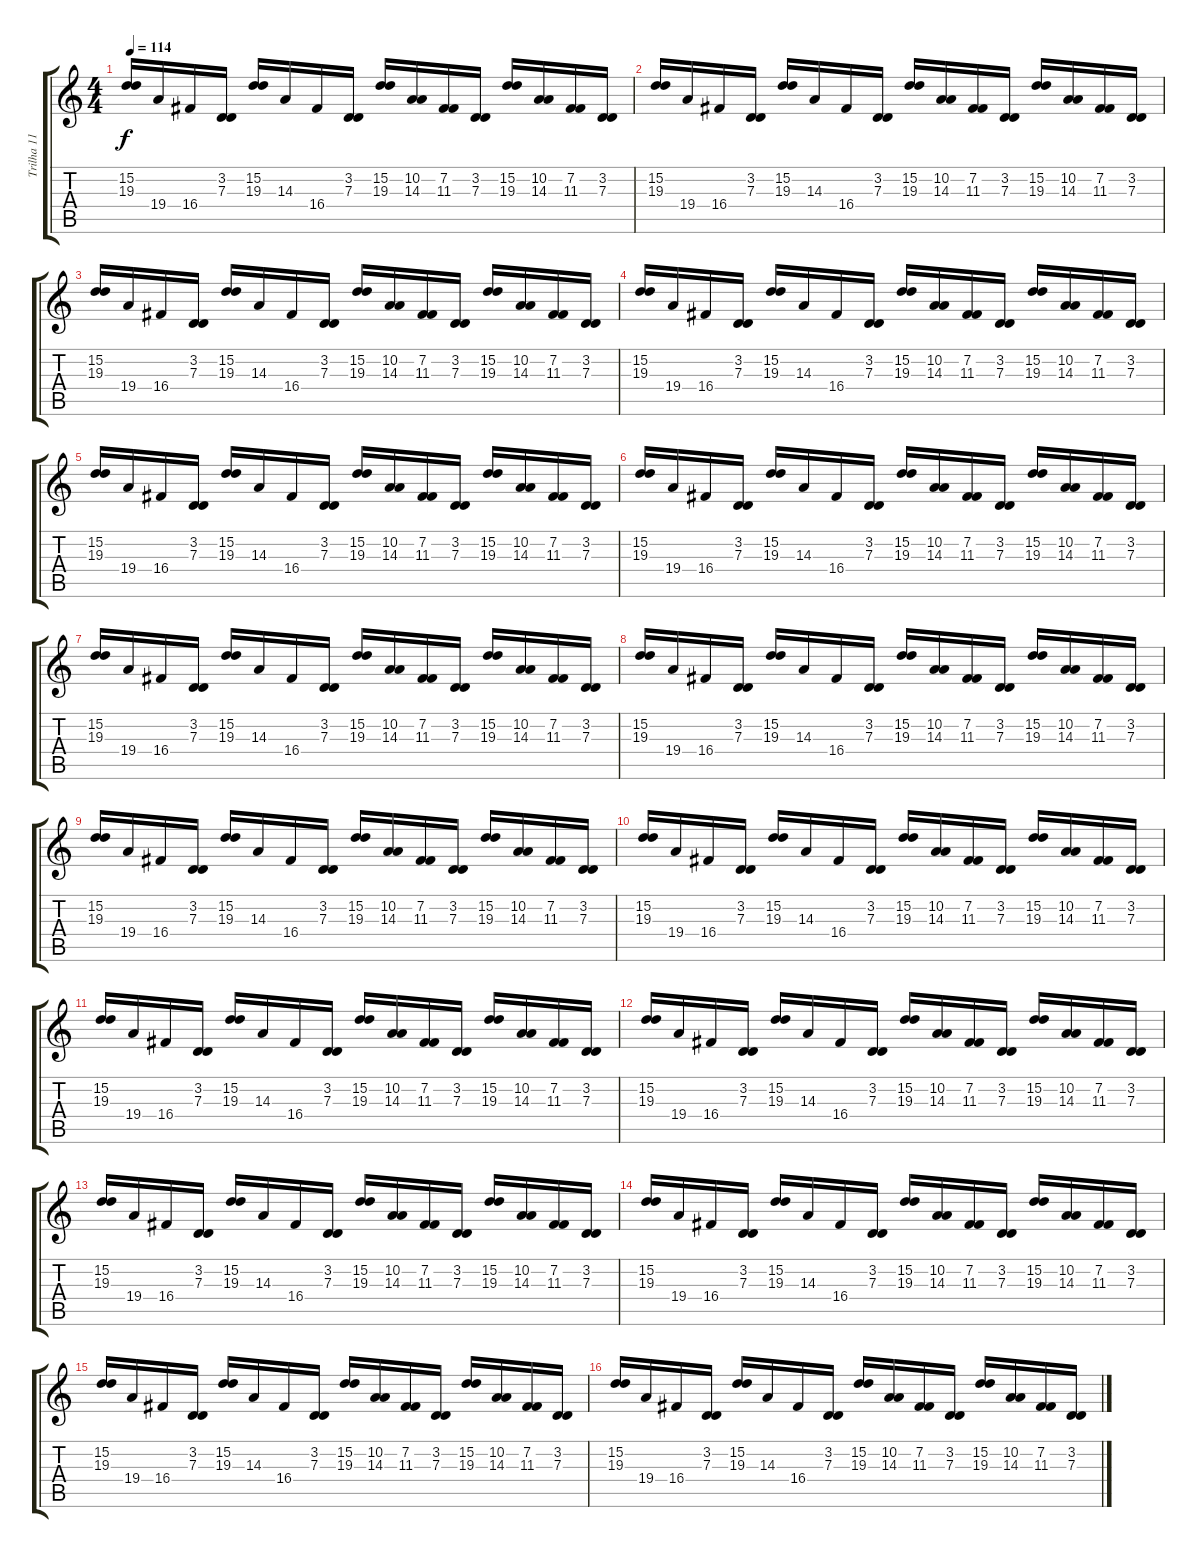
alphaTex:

\track ("Trilha 11" "Trilha 11") {instrument musicbox}
\staff {score tabs}
\tuning (E4 B3 G3 D3 A2 E2) {hide}
\ts (4 4)
\tempo 114
\clef g2
\ks c
(15.2 19.3).16{dy f} 19.4.16 16.4.16 (3.2 7.3).16 (15.2 19.3).16 14.3.16 16.4.16 (3.2 7.3).16 (15.2 19.3).16 (10.2 14.3).16 (7.2 11.3).16 (3.2 7.3).16 (15.2 19.3).16 (10.2 14.3).16 (7.2 11.3).16 (3.2 7.3).16 |
(15.2 19.3).16 19.4.16 16.4.16 (3.2 7.3).16 (15.2 19.3).16 14.3.16 16.4.16 (3.2 7.3).16 (15.2 19.3).16 (10.2 14.3).16 (7.2 11.3).16 (3.2 7.3).16 (15.2 19.3).16 (10.2 14.3).16 (7.2 11.3).16 (3.2 7.3).16 |
(15.2 19.3).16 19.4.16 16.4.16 (3.2 7.3).16 (15.2 19.3).16 14.3.16 16.4.16 (3.2 7.3).16 (15.2 19.3).16 (10.2 14.3).16 (7.2 11.3).16 (3.2 7.3).16 (15.2 19.3).16 (10.2 14.3).16 (7.2 11.3).16 (3.2 7.3).16 |
(15.2 19.3).16 19.4.16 16.4.16 (3.2 7.3).16 (15.2 19.3).16 14.3.16 16.4.16 (3.2 7.3).16 (15.2 19.3).16 (10.2 14.3).16 (7.2 11.3).16 (3.2 7.3).16 (15.2 19.3).16 (10.2 14.3).16 (7.2 11.3).16 (3.2 7.3).16 |
(15.2 19.3).16 19.4.16 16.4.16 (3.2 7.3).16 (15.2 19.3).16 14.3.16 16.4.16 (3.2 7.3).16 (15.2 19.3).16 (10.2 14.3).16 (7.2 11.3).16 (3.2 7.3).16 (15.2 19.3).16 (10.2 14.3).16 (7.2 11.3).16 (3.2 7.3).16 |
(15.2 19.3).16 19.4.16 16.4.16 (3.2 7.3).16 (15.2 19.3).16 14.3.16 16.4.16 (3.2 7.3).16 (15.2 19.3).16 (10.2 14.3).16 (7.2 11.3).16 (3.2 7.3).16 (15.2 19.3).16 (10.2 14.3).16 (7.2 11.3).16 (3.2 7.3).16 |
(15.2 19.3).16 19.4.16 16.4.16 (3.2 7.3).16 (15.2 19.3).16 14.3.16 16.4.16 (3.2 7.3).16 (15.2 19.3).16 (10.2 14.3).16 (7.2 11.3).16 (3.2 7.3).16 (15.2 19.3).16 (10.2 14.3).16 (7.2 11.3).16 (3.2 7.3).16 |
(15.2 19.3).16 19.4.16 16.4.16 (3.2 7.3).16 (15.2 19.3).16 14.3.16 16.4.16 (3.2 7.3).16 (15.2 19.3).16 (10.2 14.3).16 (7.2 11.3).16 (3.2 7.3).16 (15.2 19.3).16 (10.2 14.3).16 (7.2 11.3).16 (3.2 7.3).16 |
(15.2 19.3).16 19.4.16 16.4.16 (3.2 7.3).16 (15.2 19.3).16 14.3.16 16.4.16 (3.2 7.3).16 (15.2 19.3).16 (10.2 14.3).16 (7.2 11.3).16 (3.2 7.3).16 (15.2 19.3).16 (10.2 14.3).16 (7.2 11.3).16 (3.2 7.3).16 |
(15.2 19.3).16 19.4.16 16.4.16 (3.2 7.3).16 (15.2 19.3).16 14.3.16 16.4.16 (3.2 7.3).16 (15.2 19.3).16 (10.2 14.3).16 (7.2 11.3).16 (3.2 7.3).16 (15.2 19.3).16 (10.2 14.3).16 (7.2 11.3).16 (3.2 7.3).16 |
(15.2 19.3).16 19.4.16 16.4.16 (3.2 7.3).16 (15.2 19.3).16 14.3.16 16.4.16 (3.2 7.3).16 (15.2 19.3).16 (10.2 14.3).16 (7.2 11.3).16 (3.2 7.3).16 (15.2 19.3).16 (10.2 14.3).16 (7.2 11.3).16 (3.2 7.3).16 |
(15.2 19.3).16 19.4.16 16.4.16 (3.2 7.3).16 (15.2 19.3).16 14.3.16 16.4.16 (3.2 7.3).16 (15.2 19.3).16 (10.2 14.3).16 (7.2 11.3).16 (3.2 7.3).16 (15.2 19.3).16 (10.2 14.3).16 (7.2 11.3).16 (3.2 7.3).16 |
(15.2 19.3).16 19.4.16 16.4.16 (3.2 7.3).16 (15.2 19.3).16 14.3.16 16.4.16 (3.2 7.3).16 (15.2 19.3).16 (10.2 14.3).16 (7.2 11.3).16 (3.2 7.3).16 (15.2 19.3).16 (10.2 14.3).16 (7.2 11.3).16 (3.2 7.3).16 |
(15.2 19.3).16 19.4.16 16.4.16 (3.2 7.3).16 (15.2 19.3).16 14.3.16 16.4.16 (3.2 7.3).16 (15.2 19.3).16 (10.2 14.3).16 (7.2 11.3).16 (3.2 7.3).16 (15.2 19.3).16 (10.2 14.3).16 (7.2 11.3).16 (3.2 7.3).16 |
(15.2 19.3).16 19.4.16 16.4.16 (3.2 7.3).16 (15.2 19.3).16 14.3.16 16.4.16 (3.2 7.3).16 (15.2 19.3).16 (10.2 14.3).16 (7.2 11.3).16 (3.2 7.3).16 (15.2 19.3).16 (10.2 14.3).16 (7.2 11.3).16 (3.2 7.3).16 |
(15.2 19.3).16 19.4.16 16.4.16 (3.2 7.3).16 (15.2 19.3).16 14.3.16 16.4.16 (3.2 7.3).16 (15.2 19.3).16 (10.2 14.3).16 (7.2 11.3).16 (3.2 7.3).16 (15.2 19.3).16 (10.2 14.3).16 (7.2 11.3).16 (3.2 7.3).16
